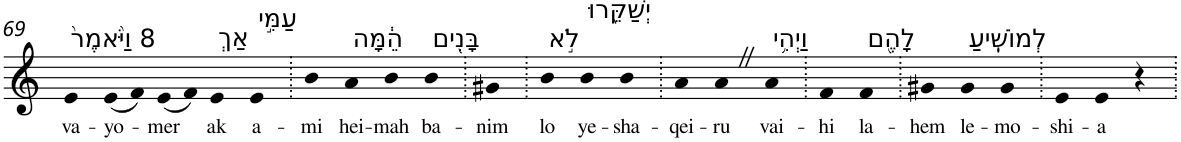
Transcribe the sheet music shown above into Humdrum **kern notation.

**kern	**text
*part1	*part1
*staff1	*staff1
*I"Piano	*
*I'Pno	*
!!LO:PB:g=z
*clefG2	*
*k[]	*
=69	=69
!LO:TX:a:t=8 וַיֹּ֙אמֶר֙	!
!	!LO:LY:b
4e	va-
!	!LO:LY:b
(8e	-yo-
8f)	.
!	!LO:LY:b
(8e	-mer
8f)	.
!LO:TX:a:t=אַךְ	!
!	!LO:LY:b
4e	ak
!LO:TX:a:t=עַמִּ֣י	!
!	!LO:LY:b
4e	a-
=70.	=70.
!	!LO:LY:b
4b	-mi
!LO:TX:a:t=הֵ֔מָּה	!
!	!LO:LY:b
4a	hei-
!	!LO:LY:b
4b	-mah
!LO:TX:a:t=בָּנִ֖ים	!
!	!LO:LY:b
4b	ba-
=71.	=71.
!	!LO:LY:b
4g#X	-nim
=72.	=72.
!LO:TX:a:t=לֹ֣א	!
!	!LO:LY:b
4b	lo
!LO:TX:a:t=יְשַׁקֵּ֑רוּ	!
!	!LO:LY:b
4b	ye-
!	!LO:LY:b
4b	-sha-
=73.	=73.
!	!LO:LY:b
4a	-qei-
!	!LO:LY:b
4aZ	-ru
!LO:TX:a:t=וַיְהִ֥י	!
!	!LO:LY:b
4a	vai-
=74.	=74.
!	!LO:LY:b
4f	-hi
!LO:TX:a:t=לָהֶ֖ם	!
!	!LO:LY:b
4f	la-
=75.	=75.
!	!LO:LY:b
4g#X	-hem
!LO:TX:a:t=לְמוֹשִֽׁיעַ	!
!	!LO:LY:b
4g#	le-
!	!LO:LY:b
4g#	-mo-
=76.	=76.
!	!LO:LY:b
4e	-shi-
!	!LO:LY:b
4e	-a
4r	.
=.	=.
*-	*-
